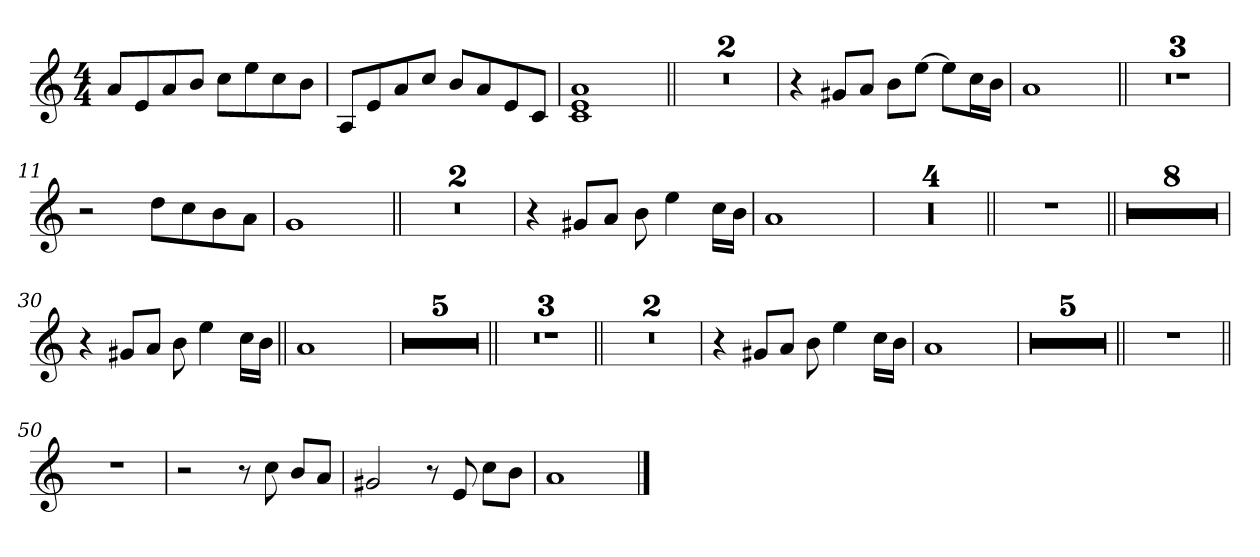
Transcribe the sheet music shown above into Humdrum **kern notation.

**kern
*part1
*staff1
!!LO:PB:g=z
*clefG2
*k[]
*C:
*M4/4
*MM71
=1
8ai/L
8ei/
8ai/
8bi/J
8cci\L
8eei\
8cci\
8bi\J
=2
8Ai/L
8ei/
8ai/
8cci/J
8bi/L
8ai/
8ei/
8ci/J
=3
1ci 1ei 1ai
=4||
1r
=5
1r
!!LO:LB:g=z
=6
4r
8g#Xi/L
8ai/J
8bi\L
[>8eei\J
8eei\L]
16cci\L
16bi\JJ
=7
1ai
=8||
1r
=9
1r
=10
1r
=11
2r
8ddi\L
8cci\
8bi\
8ai\J
!!LO:LB:g=z
=12
1gi
=13||
1r
=14
1r
=15
4r
8g#Xi/L
8ai/J
8bi\
4eei\
16cci\LL
16bi\JJ
=16
1ai
=17
1r
=18
1r
!!LO:LB:g=z
=19
1r
=20
1r
=21||
1r
=22||
1r
=23
1r
=24
1r
=25
1r
=26
1r
!!LO:LB:g=z
=27
1r
=28
1r
=29
1r
=30
4r
8g#Xi/L
8ai/J
8bi\
4eei\
16cci\LL
16bi\JJ
=31||
1ai
=32
1r
=33
1r
!!LO:LB:g=z
=34
1r
=35
1r
=36
1r
=37||
1r
=38
1r
=39
1r
=40||
1r
=41
1r
!!LO:LB:g=z
=42
4r
8g#Xi/L
8ai/J
8bi\
4eei\
16cci\LL
16bi\JJ
=43
1ai
=44
1r
=45
1r
=46
1r
=47
1r
!!LO:LB:g=z
=48
1r
=49||
1r
=50||
1r
=51
2r
8r
8cci\
8bi/L
8ai/J
=52
2g#Xi/
8r
8ei/
8cci\L
8bi\J
=53
1ai
==
*-
